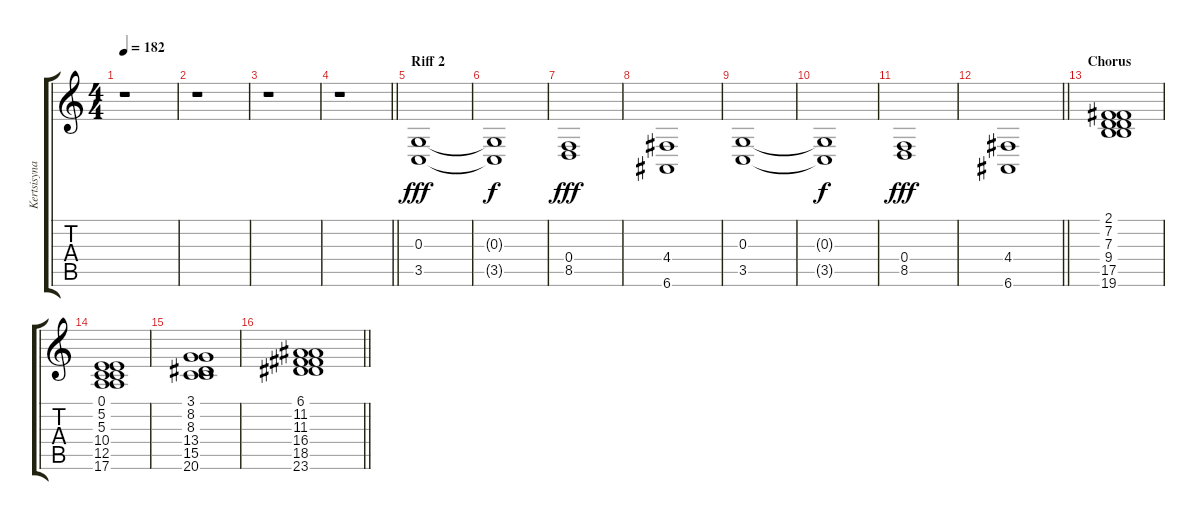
\track ("Kertsisyna" "Kertsisyna") {instrument pad4choir}
\staff {score tabs}
\tuning (E4 B3 G3 D3 A2 E2) {hide}
\ts (4 4)
\tempo 182
\clef g2
\ks c
r.1{dy fff} |
r.1 |
r.1 |
\barLineRight lightlight
r.1 |
\section ("" "Riff 2")
(0.3 3.5).1 |
(0.3{t} 3.5{t}).1{dy f} |
(0.4 8.5).1{dy fff} |
(4.4 6.6).1 |
(0.3 3.5).1 |
(0.3{t} 3.5{t}).1{dy f} |
(0.4 8.5).1{dy fff} |
\barLineRight lightlight
(4.4 6.6).1 |
\section ("" "Chorus")
(2.1 7.2 7.3 9.4 17.5 19.6).1 |
(0.1 5.2 5.3 10.4 12.5 17.6).1 |
(3.1 8.2 8.3 13.4 15.5 20.6).1 |
\barLineRight lightlight
(6.1 11.2 11.3 16.4 18.5 23.6).1
